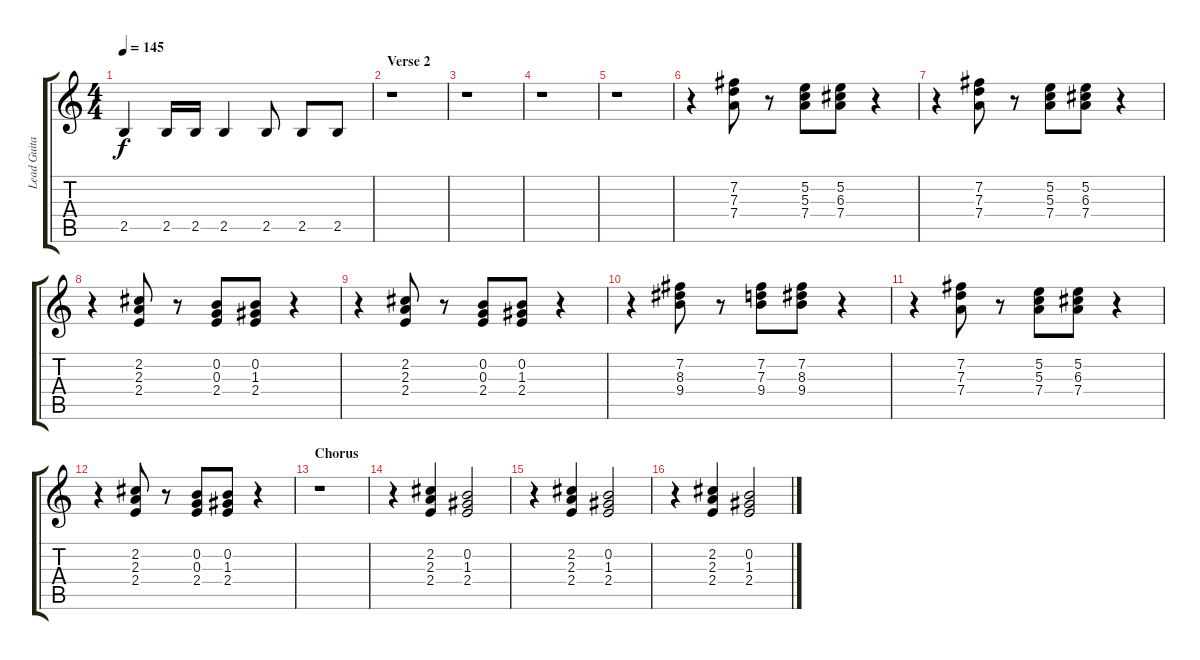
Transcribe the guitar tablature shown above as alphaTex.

\track ("Lead Guitar" "Lead Guita") {instrument electricguitarclean}
\staff {score tabs}
\tuning (E4 B3 G3 D3 A2 E2) {hide}
\ts (4 4)
\tempo 145
\clef g2
\ks c
2.5.4{dy f} 2.5.16 2.5.16 2.5.4 2.5.8 2.5.8 2.5.8 |
\section ("" "Verse 2")
r.1 |
r.1 |
r.1 |
r.1 |
r.4 (7.2 7.3 7.4).8 r.8 (5.2 5.3 7.4).8 (5.2 6.3 7.4).8 r.4 |
r.4 (7.2 7.3 7.4).8 r.8 (5.2 5.3 7.4).8 (5.2 6.3 7.4).8 r.4 |
r.4 (2.2 2.3 2.4).8 r.8 (0.2 0.3 2.4).8 (0.2 1.3 2.4).8 r.4 |
r.4 (2.2 2.3 2.4).8 r.8 (0.2 0.3 2.4).8 (0.2 1.3 2.4).8 r.4 |
r.4 (7.2 8.3 9.4).8 r.8 (7.2 7.3 9.4).8 (7.2 8.3 9.4).8 r.4 |
r.4 (7.2 7.3 7.4).8 r.8 (5.2 5.3 7.4).8 (5.2 6.3 7.4).8 r.4 |
r.4 (2.2 2.3 2.4).8 r.8 (0.2 0.3 2.4).8 (0.2 1.3 2.4).8 r.4 |
\section ("" "Chorus")
r.1 |
r.4 (2.2 2.3 2.4).4 (0.2 1.3 2.4).2 |
r.4 (2.2 2.3 2.4).4 (0.2 1.3 2.4).2 |
r.4 (2.2 2.3 2.4).4 (0.2 1.3 2.4).2
